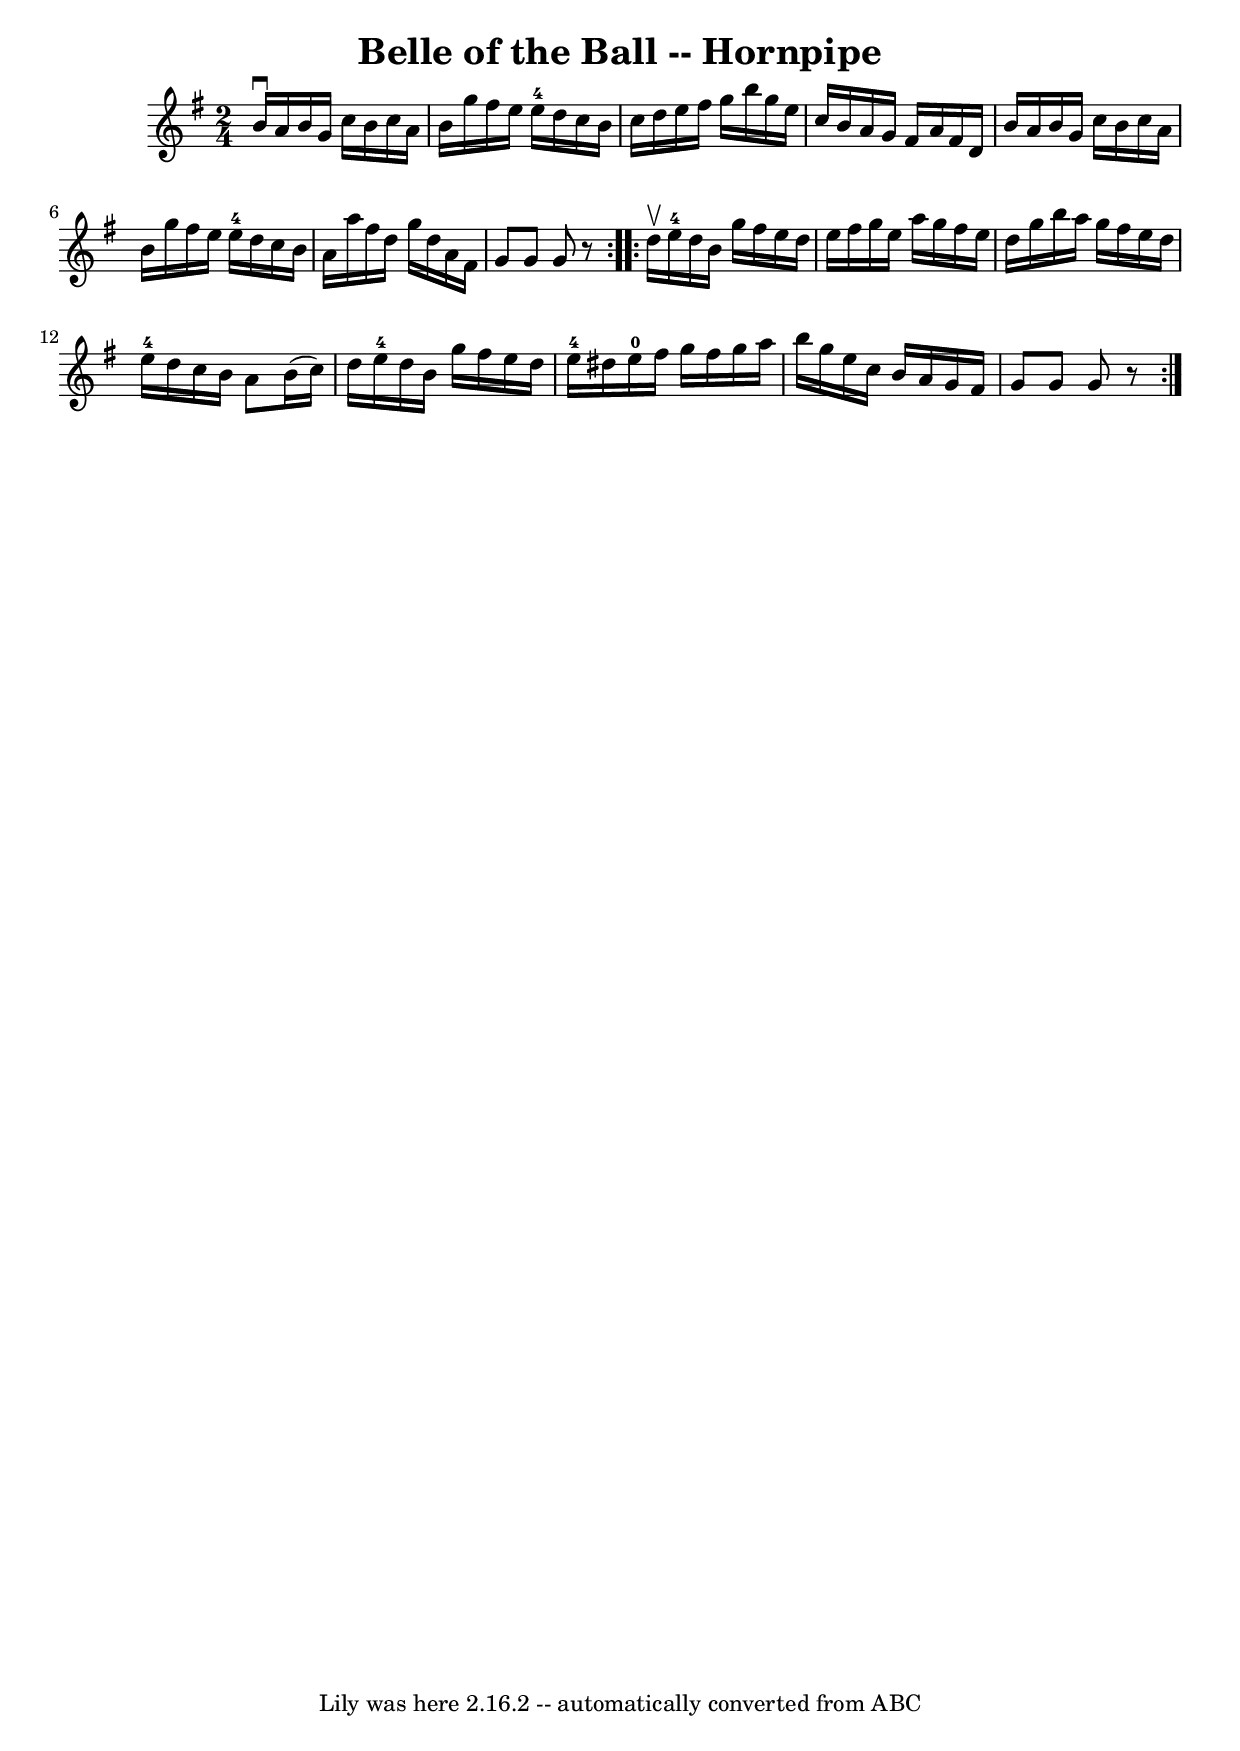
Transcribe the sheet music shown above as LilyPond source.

\version "2.7.40"
\include "Mammoth.ily"
\header {
	%% book = "Cole's 1000 Fiddle Tunes"
	crossRefNumber = "1"
	footnotes = ""
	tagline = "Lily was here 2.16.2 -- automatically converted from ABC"
	title = "Belle of the Ball -- Hornpipe"
}
voicedefault =  {
\set Score.defaultBarType = "empty"

\repeat volta 2 {
\time 2/4 \key g \major b'16^\downbow a'16 b'16 g'16 c''16    
b'16 c''16 a'16  |
 b'16 g''16 fis''16 e''16 e''16 
-4 d''16 c''16 b'16  |
 c''16 d''16 e''16 fis''16    
g''16 b''16 g''16 e''16  |
 c''16 b'16 a'16 g'16    
fis'16 a'16 fis'16 d'16  |
 b'16 a'16 b'16 g'16    
c''16 b'16 c''16 a'16  |
 b'16 g''16 fis''16 e''16    
 e''16-4 d''16 c''16 b'16  |
 a'16 a''16 fis''16    
d''16 g''16 d''16 a'16 fis'16  |
 g'8 g'8 g'8    r8 } 
    \repeat volta 2 { d''16^\upbow e''16-4 d''16 b'16 g''16    
fis''16 e''16 d''16  |
 e''16 fis''16 g''16 e''16    
a''16 g''16 fis''16 e''16  |
 d''16 g''16 b''16 a''16 
 g''16 fis''16 e''16 d''16  |
 e''16-4 d''16 c''16   
 b'16 a'8 b'16 (c''16) |
 d''16 e''16-4 d''16    
b'16 g''16 fis''16 e''16 d''16  |
 e''16-4 dis''16    
e''16-0 fis''16 g''16 fis''16 g''16 a''16  |
 b''16    
g''16 e''16 c''16 b'16 a'16 g'16 fis'16  |
 g'8    
g'8 g'8    r8 }   
}

\score{
    <<

	\context Staff="default"
	{
	    \voicedefault 
	}

    >>
	\layout {
	}
	\midi {}
}
